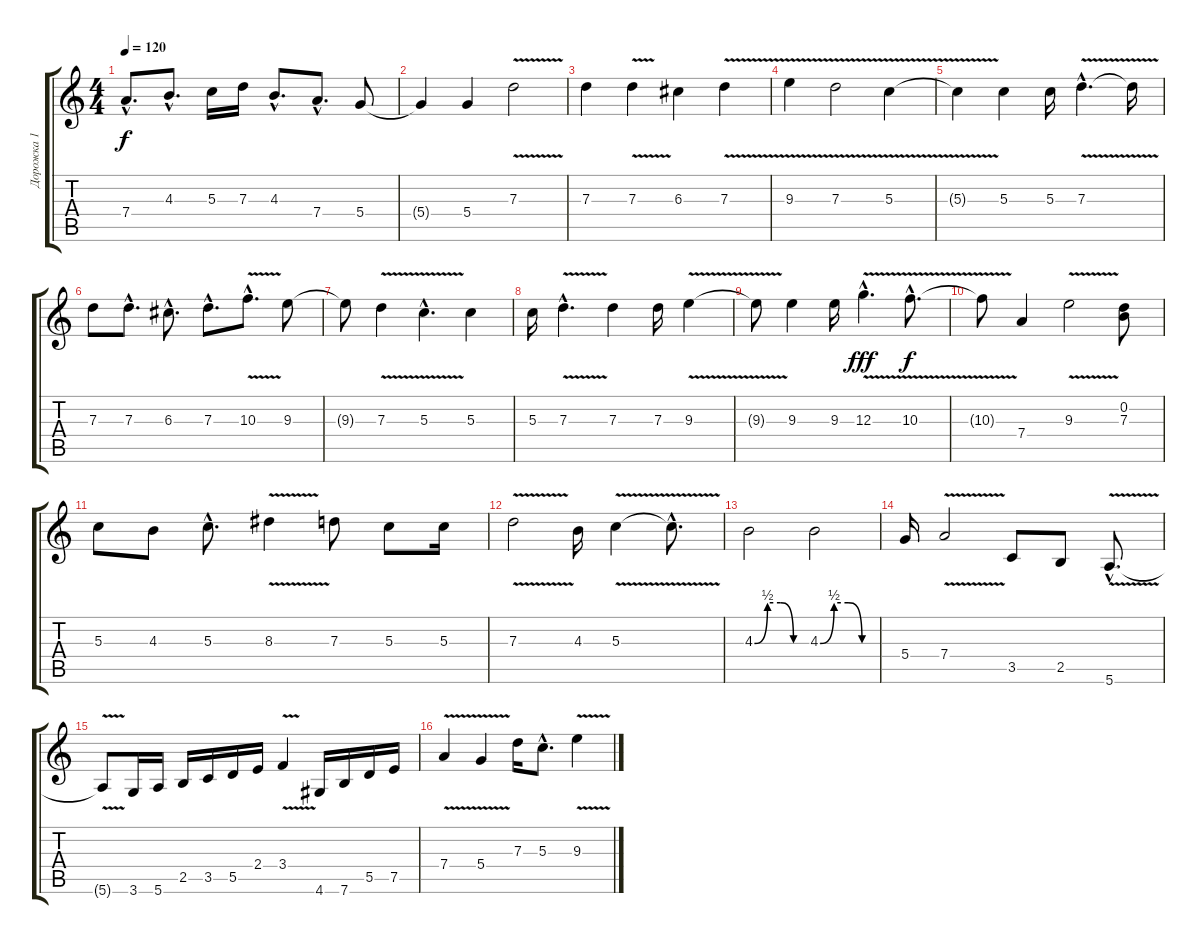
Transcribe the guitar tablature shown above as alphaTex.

\track ("Дорожка 1" "Дорожка 1") {instrument distortionguitar}
\staff {score tabs}
\tuning (E4 B3 G3 D3 A2 E2) {hide}
\ts (4 4)
\tempo 120
\clef g2
\ks c
7.4{hac}.8{d dy f} 4.3{hac}.8{d} 5.3.16 7.3.16 4.3{hac}.8{d} 7.4{hac}.8{d} 5.4.8 |
5.4{t}.4 5.4.4 7.3{v}.2 |
7.3.4 7.3{v}.4 6.3.4 7.3{v}.4 |
9.3{v}.4 7.3{v}.2 5.3{v}.4 |
5.3{t}.4 5.3.4 5.3.16 7.3{v hac}.4{d} 7.3{t}.16 |
7.3.8 7.3{hac}.8{d} 6.3{hac}.8{d} 7.3{hac}.8{d} 10.3{v hac}.8{d} 9.3.8 |
9.3{t}.8 7.3{v}.4 5.3{v hac}.4{d} 5.3.4 |
5.3.16 7.3{v hac}.4{d} 7.3.4 7.3.16 9.3{v}.4 |
9.3{t}.8 9.3.4 9.3.16 12.3{v hac}.4{d dy fff} 10.3{v hac}.8{d dy f} |
10.3{t}.8 7.4.4 9.3{v}.2 (0.2 7.3).8 |
5.3.8 4.3.8 5.3{hac}.8{d} 8.3{v}.4 7.3.8 5.3.8 5.3.16 |
7.3{v}.2 4.3.16 5.3{v}.4 5.3{hac t}.8{d} |
4.3{be (custom 0 0 15 2 30 2 45 0 60 0)}.2 4.3{be (custom 0 0 15 2 30 2 45 0 60 0)}.2 |
5.4.16 7.4{v}.2 3.5.8 2.5.8 5.6{v hac}.8{d} |
5.6{t}.8 3.6.16 5.6.16 2.5.16 3.5.16 5.5.16 2.4.16 3.4{v}.4 4.6.16 7.6.16 5.5.16 7.5.16 |
7.4{v}.4 5.4{v}.4 7.3.16 5.3{hac}.8{d} 9.3{v}.4
